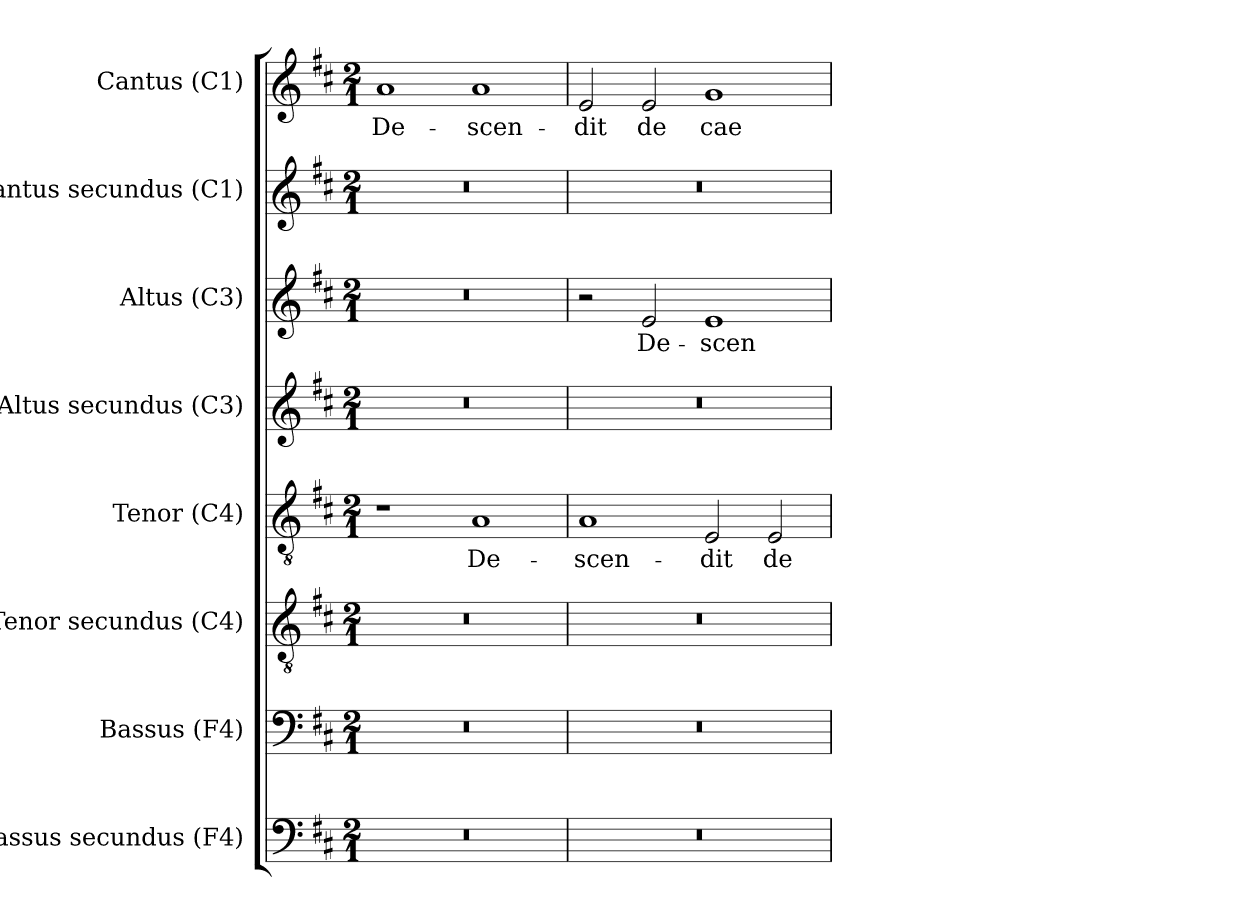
**kern	**kern	**kern	**kern	**text	**kern	**kern	**text	**kern	**kern	**text
*part8	*part7	*part6	*part5	*part5	*part4	*part3	*part3	*part2	*part1	*part1
*staff8	*staff7	*staff6	*staff5	*staff5	*staff4	*staff3	*staff3	*staff2	*staff1	*staff1
*I"Bassus secundus (F4)	*I"Bassus (F4)	*I"Tenor secundus (C4)	*I"Tenor (C4)	*	*I"Altus secundus (C3)	*I"Altus (C3)	*	*I"Cantus secundus (C1)	*I"Cantus (C1)	*
*I'B2	*I'B.	*I'T2	*I'T.	*	*I'A2	*I'A.	*	*I'C2	*I'C.	*
!!LO:PB:g=z
*clefF4	*clefF4	*clefGv2	*clefGv2	*	*clefG2	*clefG2	*	*clefG2	*clefG2	*
*	*	*	*ITrd7c12	*	*	*	*	*	*	*
*k[f#c#]	*k[f#c#]	*k[f#c#]	*k[f#c#]	*	*k[f#c#]	*k[f#c#]	*	*k[f#c#]	*k[f#c#]	*
*D:	*D:	*D:	*D:	*	*D:	*D:	*	*D:	*D:	*
*M2/1	*M2/1	*M2/1	*M2/1	*	*M2/1	*M2/1	*	*M2/1	*M2/1	*
=1	=1	=1	=1	=1	=1	=1	=1	=1	=1	=1
!LO:N:vis=1	!LO:N:vis=1	!LO:N:vis=1	!	!	!LO:N:vis=1	!LO:N:vis=1	!	!LO:N:vis=1	!	!
!	!	!	!	!	!	!	!	!	!	!LO:LY:b:color=#000000
0r	0r	0r	1r	.	0r	0r	.	0r	1ai	De-
!	!	!	!	!LO:LY:b:color=#000000	!	!	!	!	!	!
!	!	!	!	!	!	!	!	!	!	!LO:LY:b:color=#000000
.	.	.	1AAi	De-	.	.	.	.	1ai	-scen-
=2	=2	=2	=2	=2	=2	=2	=2	=2	=2	=2
!LO:N:vis=1	!LO:N:vis=1	!LO:N:vis=1	!	!	!	!	!	!	!	!
!	!	!	!	!LO:LY:b:color=#000000	!LO:N:vis=1	!	!	!LO:N:vis=1	!	!
!	!	!	!	!	!	!	!	!	!	!LO:LY:b:color=#000000
0r	0r	0r	1AAi	-scen-	0r	2r	.	0r	2ei/	-dit
!	!	!	!	!	!	!	!LO:LY:b:color=#000000	!	!	!
!	!	!	!	!	!	!	!	!	!	!LO:LY:b:color=#000000
.	.	.	.	.	.	2ei/	De-	.	2ei/	de
!	!	!	!	!LO:LY:b:color=#000000	!	!	!	!	!	!
!	!	!	!	!	!	!	!LO:LY:b:color=#000000	!	!	!
!	!	!	!	!	!	!	!	!	!	!LO:LY:b:color=#000000
.	.	.	2EEi/	-dit	.	1ei	-scen-	.	1gi	cae-
!	!	!	!	!LO:LY:b:color=#000000	!	!	!	!	!	!
.	.	.	2EEi/	de	.	.	.	.	.	.
=	=	=	=	=	=	=	=	=	=	=
*-	*-	*-	*-	*-	*-	*-	*-	*-	*-	*-
